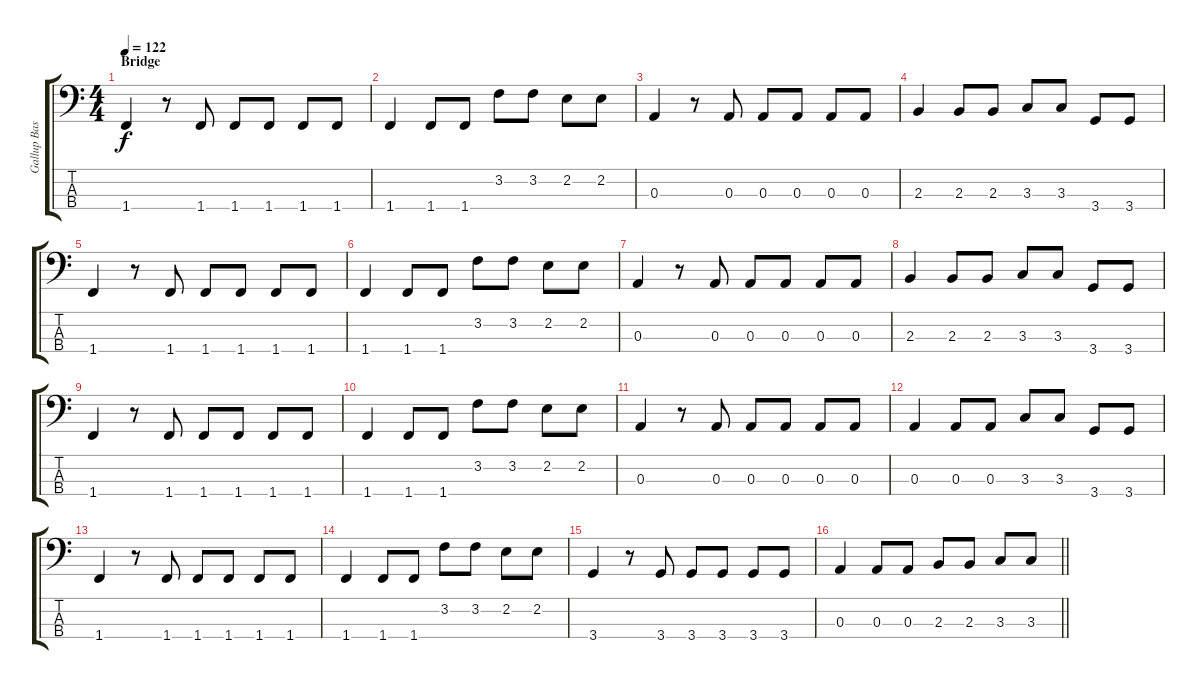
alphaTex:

\track ("Gallup Bass" "Gallup Bas") {instrument electricbassfinger}
\staff {score tabs}
\tuning (G2 D2 A1 E1) {hide}
\ts (4 4)
\section ("" "Bridge")
\tempo 122
\clef f4
\ks c
1.4.4{dy f} r.8 1.4.8 1.4.8 1.4.8 1.4.8 1.4.8 |
1.4.4 1.4.8 1.4.8 3.2.8 3.2.8 2.2.8 2.2.8 |
0.3.4 r.8 0.3.8 0.3.8 0.3.8 0.3.8 0.3.8 |
2.3.4 2.3.8 2.3.8 3.3.8 3.3.8 3.4.8 3.4.8 |
1.4.4 r.8 1.4.8 1.4.8 1.4.8 1.4.8 1.4.8 |
1.4.4 1.4.8 1.4.8 3.2.8 3.2.8 2.2.8 2.2.8 |
0.3.4 r.8 0.3.8 0.3.8 0.3.8 0.3.8 0.3.8 |
2.3.4 2.3.8 2.3.8 3.3.8 3.3.8 3.4.8 3.4.8 |
1.4.4 r.8 1.4.8 1.4.8 1.4.8 1.4.8 1.4.8 |
1.4.4 1.4.8 1.4.8 3.2.8 3.2.8 2.2.8 2.2.8 |
0.3.4 r.8 0.3.8 0.3.8 0.3.8 0.3.8 0.3.8 |
0.3.4 0.3.8 0.3.8 3.3.8 3.3.8 3.4.8 3.4.8 |
1.4.4 r.8 1.4.8 1.4.8 1.4.8 1.4.8 1.4.8 |
1.4.4 1.4.8 1.4.8 3.2.8 3.2.8 2.2.8 2.2.8 |
3.4.4 r.8 3.4.8 3.4.8 3.4.8 3.4.8 3.4.8 |
\barLineRight lightlight
0.3.4 0.3.8 0.3.8 2.3.8 2.3.8 3.3.8 3.3.8
